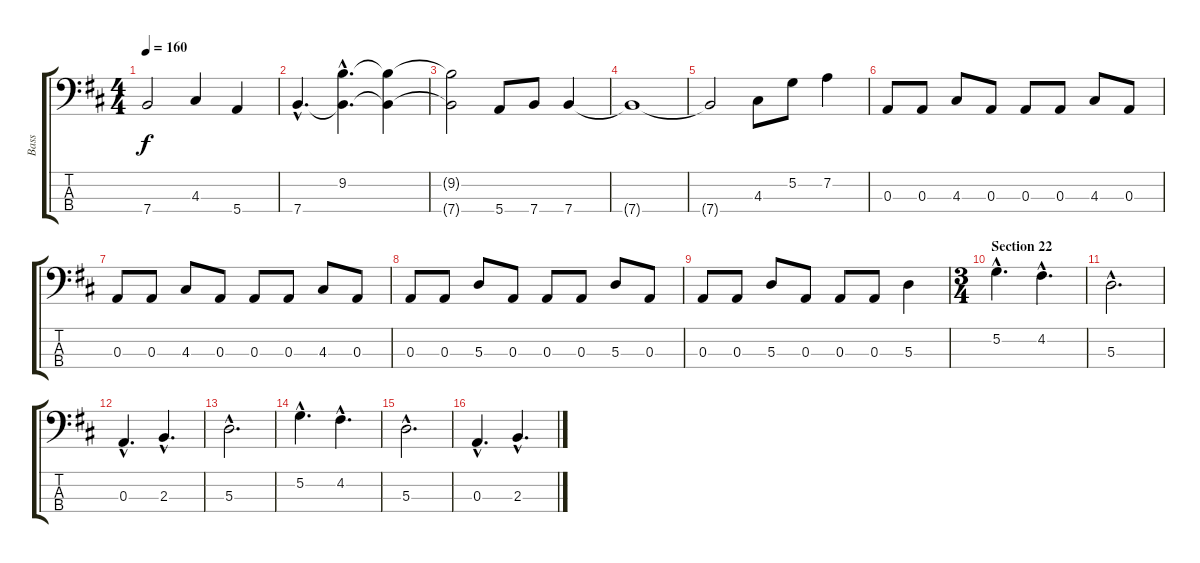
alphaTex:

\track ("Bass" "Bass") {instrument electricbassfinger}
\staff {score tabs}
\tuning (G2 D2 A1 E1) {hide}
\ts (4 4)
\tempo 160
\clef f4
\ks bminor
7.4{t}.2{dy f} 4.3.4 5.4.4 |
7.4{hac}.4{d} (9.2{hac} 7.4{hac t}).4{d} (9.2{t} 7.4{t}).4 |
(9.2{t} 7.4{t}).2 5.4.8 7.4.8 7.4.4 |
7.4{t}.1 |
7.4{t}.2 4.3.8 5.2.8 7.2.4 |
0.3.8 0.3.8 4.3.8 0.3.8 0.3.8 0.3.8 4.3.8 0.3.8 |
0.3.8 0.3.8 4.3.8 0.3.8 0.3.8 0.3.8 4.3.8 0.3.8 |
0.3.8 0.3.8 5.3.8 0.3.8 0.3.8 0.3.8 5.3.8 0.3.8 |
0.3.8 0.3.8 5.3.8 0.3.8 0.3.8 0.3.8 5.3.4 |
\ts (3 4)
\section ("" "Section 22")
5.2{hac}.4{d} 4.2{hac}.4{d} |
5.3{hac}.2{d} |
0.3{hac}.4{d} 2.3{hac}.4{d} |
5.3{hac}.2{d} |
5.2{hac}.4{d} 4.2{hac}.4{d} |
5.3{hac}.2{d} |
0.3{hac}.4{d} 2.3{hac}.4{d}
